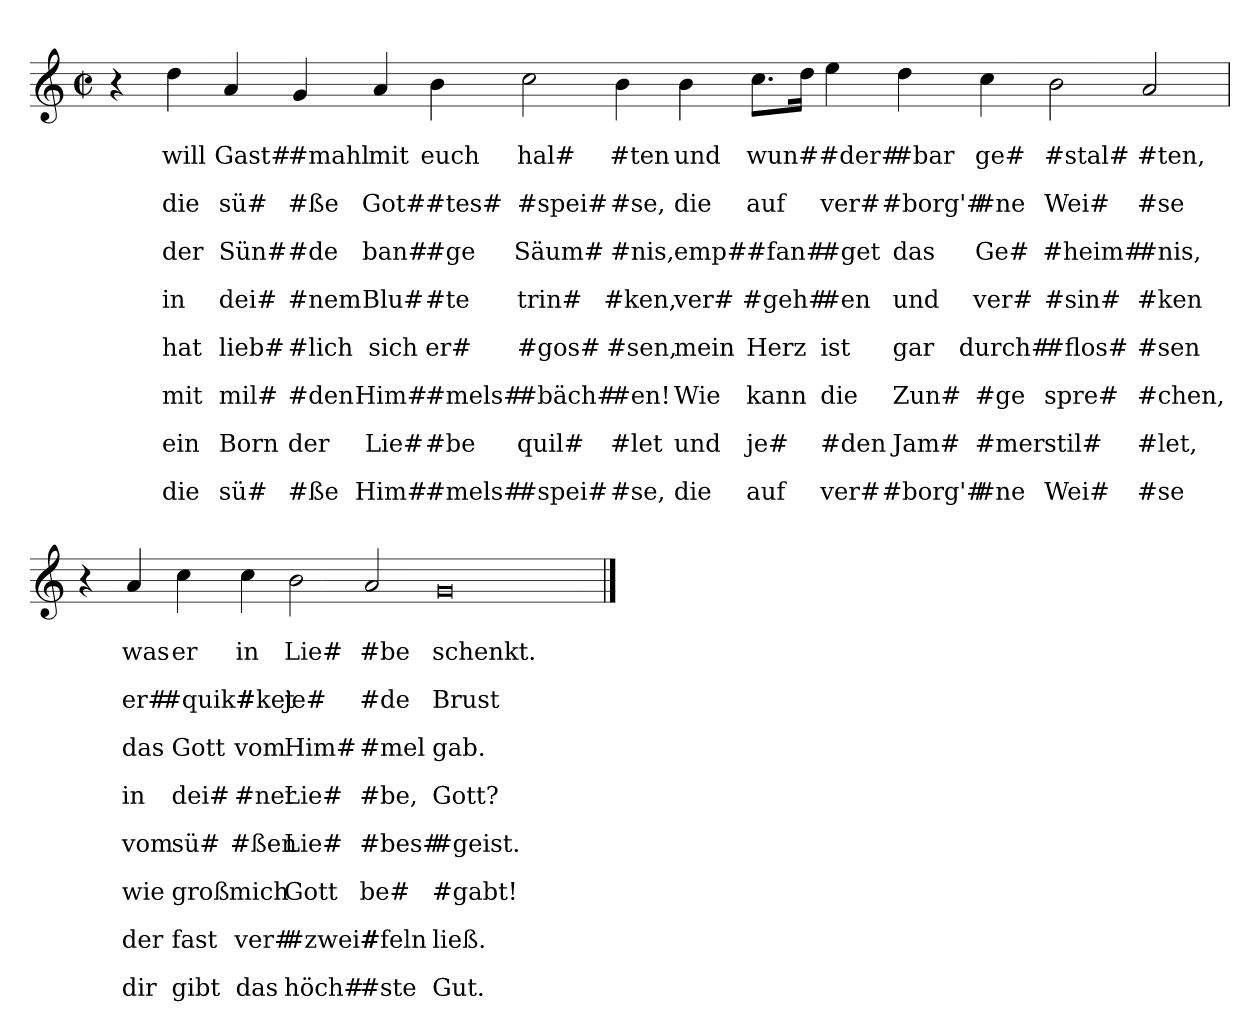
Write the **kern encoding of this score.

**kern	**text	**text	**text	**text	**text	**text	**text	**text	**text	**text	**text	**text	**text	**text	**text	**text
*part1	*part1	*part1	*part1	*part1	*part1	*part1	*part1	*part1	*part1	*part1	*part1	*part1	*part1	*part1	*part1	*part1
*staff1	*staff1	*staff1	*staff1	*staff1	*staff1	*staff1	*staff1	*staff1	*staff1	*staff1	*staff1	*staff1	*staff1	*staff1	*staff1	*staff1
*clefG2	*	*	*	*	*	*	*	*	*	*	*	*	*	*	*	*
*M4/4	*	*	*	*	*	*	*	*	*	*	*	*	*	*	*	*
*met(c|)	*	*	*	*	*	*	*	*	*	*	*	*	*	*	*	*
=	=	=	=	=	=	=	=	=	=	=	=	=	=	=	=	=
4r	.	.	.	.	.	.	.	.	.	.	.	.	.	.	.	.
4dd	.	will	.	die	.	der	.	in	.	hat	.	mit	.	ein	.	die
4a	.	Gast#	.	sü#	.	Sün#	.	dei#	.	lieb#	.	mil#	.	Born	.	sü#
4g	.	#mahl	.	#ße	.	#de	.	#nem	.	#lich	.	#den	.	der	.	#ße
4a	.	mit	.	Got#	.	ban#	.	Blu#	.	sich	.	Him#	.	Lie#	.	Him#
4b	.	euch	.	#tes#	.	#ge	.	#te	.	er#	.	#mels#	.	#be	.	#mels#
2cc	.	hal#	.	#spei#	.	Säum#	.	trin#	.	#gos#	.	#bäch#	.	quil#	.	#spei#
4b	.	#ten	.	#se,	.	#nis,	.	#ken,	.	#sen,	.	#en!	.	#let	.	#se,
4b	.	und	.	die	.	emp#	.	ver#	.	mein	.	Wie	.	und	.	die
8.ccL	.	wun#	.	auf	.	#fan#	.	#geh#	.	Herz	.	kann	.	je#	.	auf
16ddJk	.	.	.	.	.	.	.	.	.	.	.	.	.	.	.	.
4ee	.	#der#	.	ver#	.	#get	.	#en	.	ist	.	die	.	#den	.	ver#
4dd	.	#bar	.	#borg'#	.	das	.	und	.	gar	.	Zun#	.	Jam#	.	#borg'#
4cc	.	ge#	.	#ne	.	Ge#	.	ver#	.	durch#	.	#ge	.	#mer	.	#ne
2b	.	#stal#	.	Wei#	.	#heim#	.	#sin#	.	#flos#	.	spre#	.	stil#	.	Wei#
2a	.	#ten,	.	#se	.	#nis,	.	#ken	.	#sen	.	#chen,	.	#let,	.	#se
=	=	=	=	=	=	=	=	=	=	=	=	=	=	=	=	=
4r	.	.	.	.	.	.	.	.	.	.	.	.	.	.	.	.
4a	.	was	.	er#	.	das	.	in	.	vom	.	wie	.	der	.	dir
4cc	.	er	.	#quik#	.	Gott	.	dei#	.	sü#	.	groß	.	fast	.	gibt
4cc	.	in	.	#ket	.	vom	.	#ner	.	#ßen	.	mich	.	ver#	.	das
2b	.	Lie#	.	je#	.	Him#	.	Lie#	.	Lie#	.	Gott	.	#zwei#	.	höch#
2a	.	#be	.	#de	.	#mel	.	#be,	.	#bes#	.	be#	.	#feln	.	#ste
0g	.	schenkt.	.	Brust	.	gab.	.	Gott?	.	#geist.	.	#gabt!	.	ließ.	.	Gut.
==	==	==	==	==	==	==	==	==	==	==	==	==	==	==	==	==
*-	*-	*-	*-	*-	*-	*-	*-	*-	*-	*-	*-	*-	*-	*-	*-	*-
